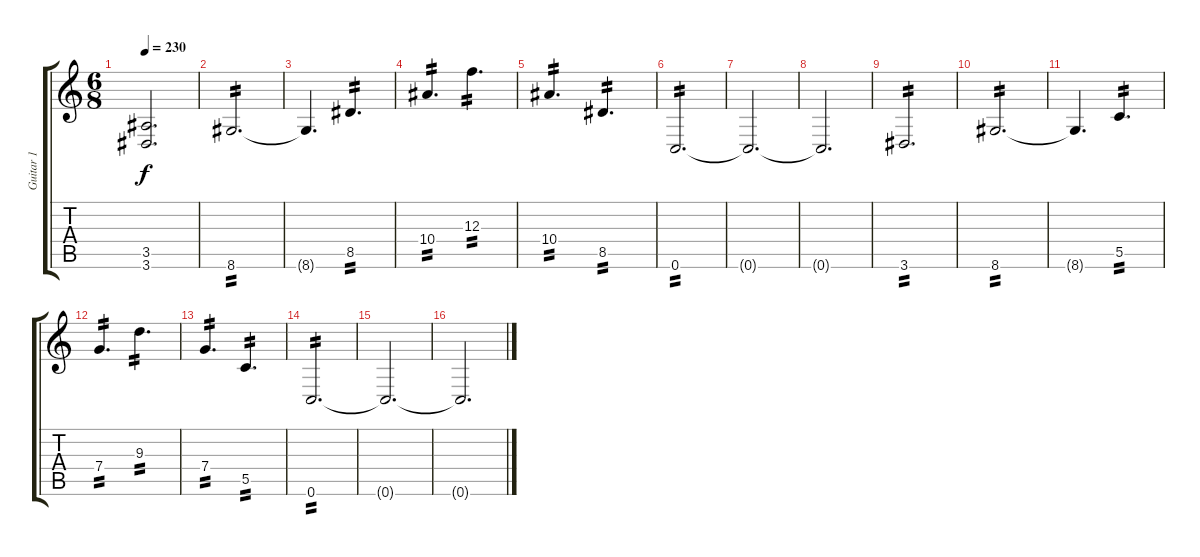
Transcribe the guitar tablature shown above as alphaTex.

\track ("Guitar 1" "Guitar 1") {instrument distortionguitar}
\staff {score tabs}
\tuning (D4 A3 F3 C3 G2 C2) {hide}
\ts (6 8)
\tempo 230
\clef g2
\ks c
(3.5 3.6).2{d dy f} |
8.6.2{d tp 2} |
8.6{t}.4{d} 8.5.4{d tp 2} |
10.4.4{d tp 2} 12.3.4{d tp 2} |
10.4.4{d tp 2} 8.5.4{d tp 2} |
0.6.2{d tp 2} |
0.6{t}.2{d} |
0.6{t}.2{d} |
3.6.2{d tp 2} |
8.6.2{d tp 2} |
8.6{t}.4{d} 5.5.4{d tp 2} |
7.4.4{d tp 2} 9.3.4{d tp 2} |
7.4.4{d tp 2} 5.5.4{d tp 2} |
0.6.2{d tp 2} |
0.6{t}.2{d} |
0.6{t}.2{d}
